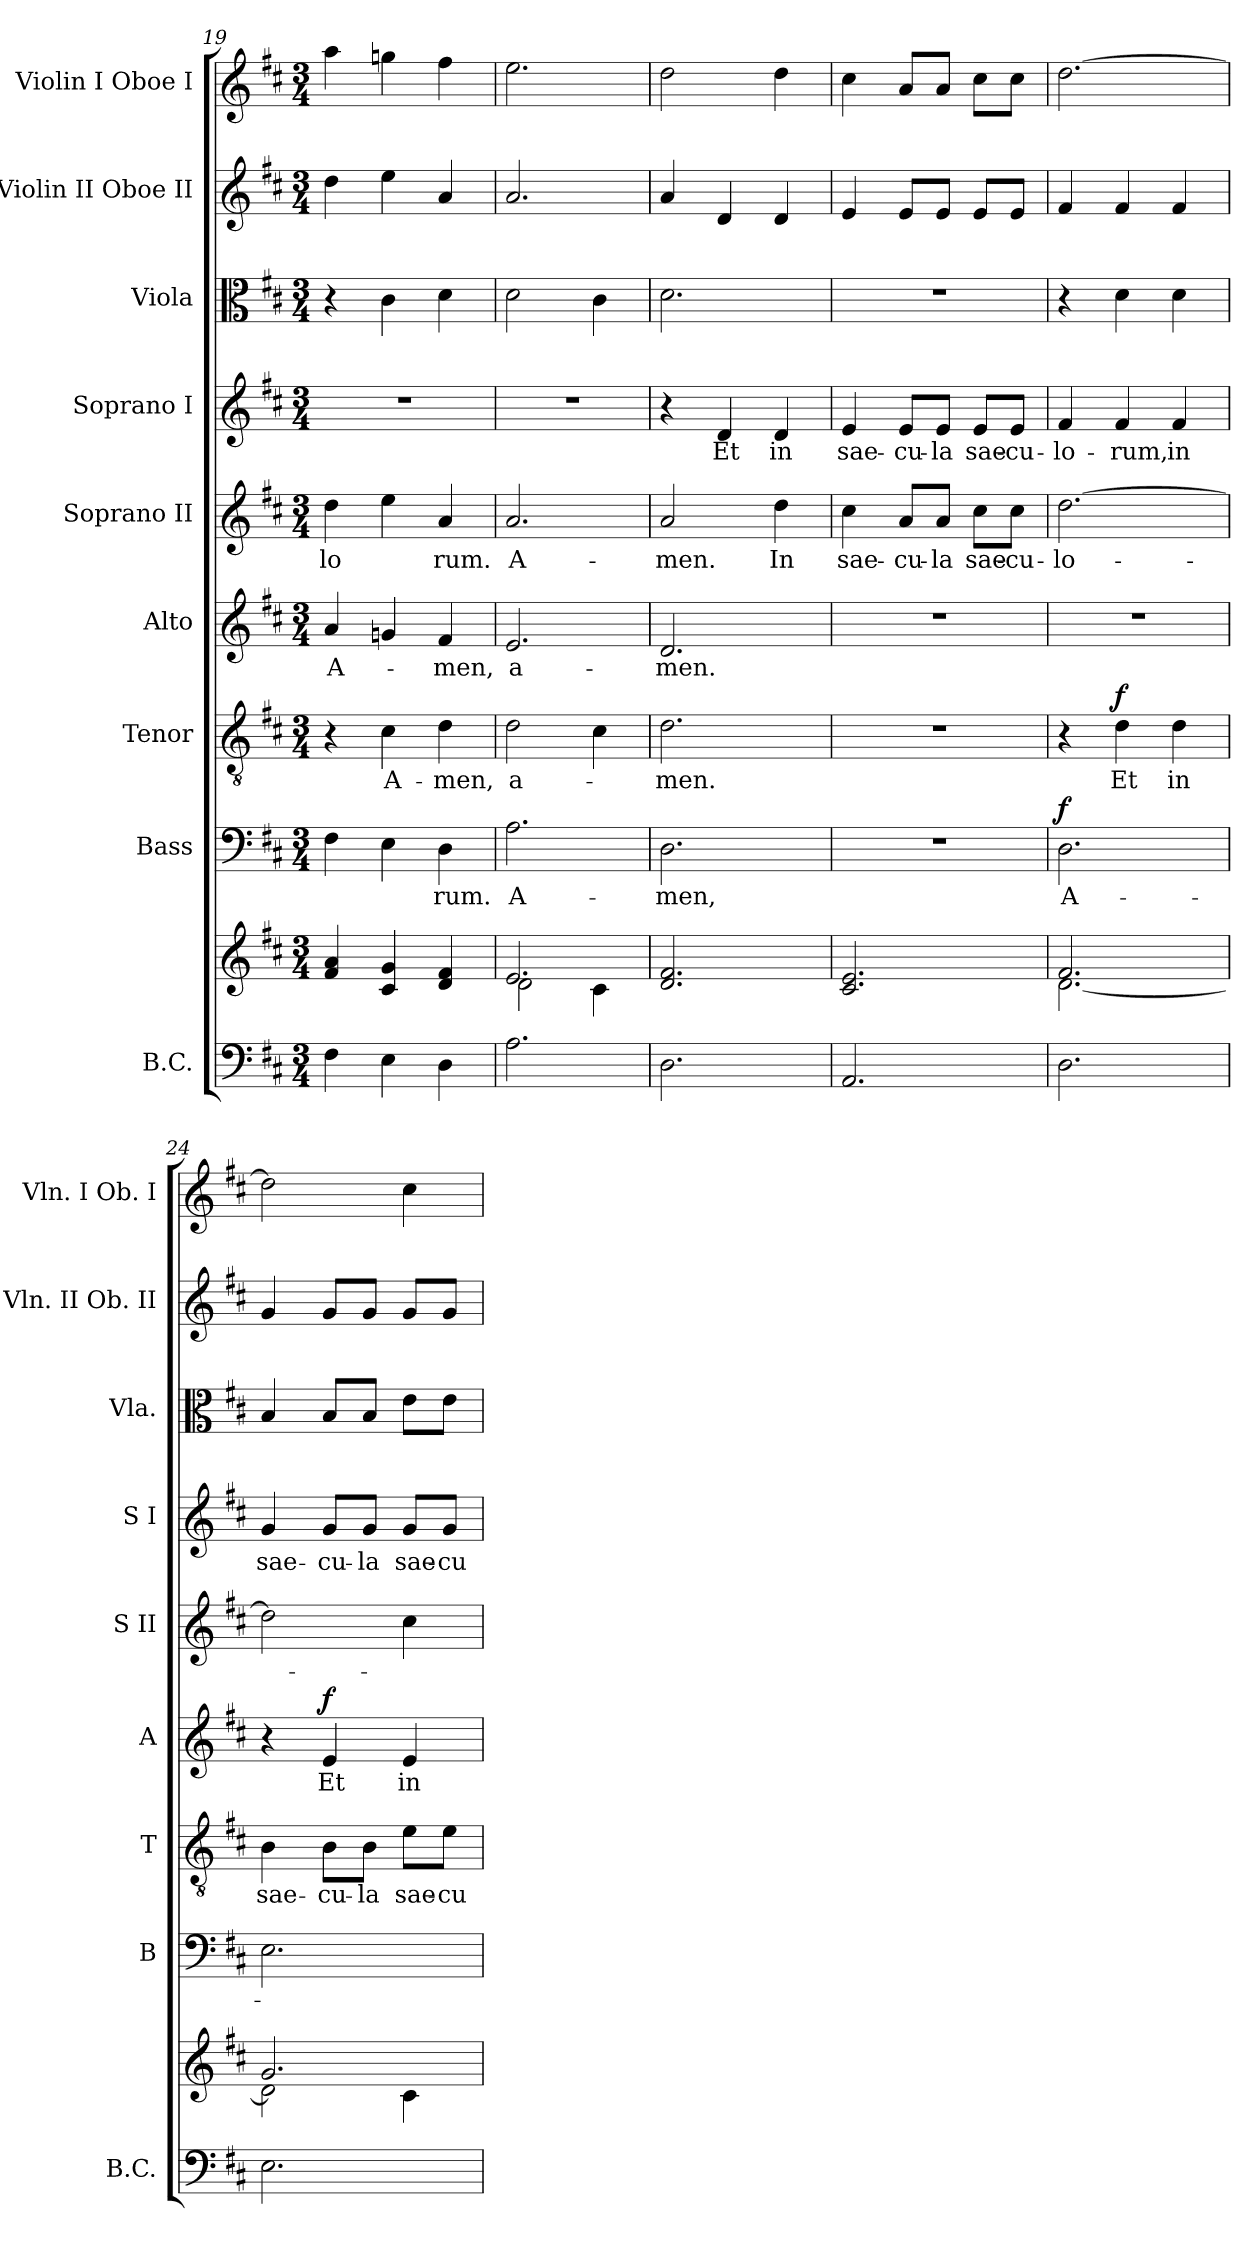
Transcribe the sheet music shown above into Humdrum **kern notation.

**kern	**kern	**kern	**text	**dynam	**kern	**text	**dynam	**kern	**text	**dynam	**kern	**text	**kern	**text	**kern	**kern	**kern
*part9	*part9	*part8	*part8	*part8	*part7	*part7	*part7	*part6	*part6	*part6	*part5	*part5	*part4	*part4	*part3	*part2	*part1
*staff10	*staff9	*staff8	*staff8	*staff8	*staff7	*staff7	*staff7	*staff6	*staff6	*staff6	*staff5	*staff5	*staff4	*staff4	*staff3	*staff2	*staff1
*I"B.C.	*	*I"Bass	*	*	*I"Tenor	*	*	*I"Alto	*	*	*I"Soprano II	*	*I"Soprano I	*	*I"Viola	*I"Violin II Oboe II	*I"Violin I Oboe I
*I'B.C.	*	*I'B	*	*	*I'T	*	*	*I'A	*	*	*I'S II	*	*I'S I	*	*I'Vla.	*I'Vln. II Ob. II	*I'Vln. I Ob. I
*clefF4	*clefG2	*clefF4	*	*	*clefGv2	*	*	*clefG2	*	*	*clefG2	*	*clefG2	*	*clefC3	*clefG2	*clefG2
*k[f#c#]	*k[f#c#]	*k[f#c#]	*	*	*k[f#c#]	*	*	*k[f#c#]	*	*	*k[f#c#]	*	*k[f#c#]	*	*k[f#c#]	*k[f#c#]	*k[f#c#]
*D:	*D:	*D:	*	*	*D:	*	*	*D:	*	*	*D:	*	*D:	*	*D:	*D:	*D:
*M3/4	*M3/4	*M3/4	*	*	*M3/4	*	*	*M3/4	*	*	*M3/4	*	*M3/4	*	*M3/4	*M3/4	*M3/4
=19	=19	=19	=19	=19	=19	=19	=19	=19	=19	=19	=19	=19	=19	=19	=19	=19	=19
!	!	!	!	!	!	!	!	!	!LO:LY:b	!	!	!LO:LY:b	!	!	!	!	!
4F#\	4f#/ 4a/	4F#\	.	.	4r	.	.	4a/	A-	.	4dd\	-lo	2.r	.	4r	4dd\	4aa\
!	!	!	!	!	!	!LO:LY:b	!	!	!	!	!	!	!	!	!	!	!
4E\	4c#/ 4g/	4E\	.	.	4c#\	A-	.	4gn/	.	.	4ee\	.	.	.	4c#\	4ee\	4ggni\
!	!	!	!LO:LY:b	!	!	!LO:LY:b	!	!	!LO:LY:b	!	!	!LO:LY:b	!	!	!	!	!
4D\	4d/ 4f#/	4D\	-rum.	.	4d\	-men,	.	4f#/	-men,	.	4a/	rum.	.	.	4d\	4a/	4ff#\
=20	=20	=20	=20	=20	=20	=20	=20	=20	=20	=20	=20	=20	=20	=20	=20	=20	=20
*	*^	*	*	*	*	*	*	*	*	*	*	*	*	*	*	*	*
!	!	!	!	!LO:LY:b	!	!	!LO:LY:b	!	!	!LO:LY:b	!	!	!LO:LY:b	!	!	!	!	!
2.A\	2.e/	2d\	2.A\	A-	.	2d\	a-	.	2.e/	a-	.	2.a/	A-	2.r	.	2d\	2.a/	2.ee\
.	.	4c#\	.	.	.	4c#\	.	.	.	.	.	.	.	.	.	4c#\	.	.
=21	=21	=21	=21	=21	=21	=21	=21	=21	=21	=21	=21	=21	=21	=21	=21	=21	=21	=21
!	!	!	!	!LO:LY:b	!	!	!LO:LY:b	!	!	!LO:LY:b	!	!	!LO:LY:b	!	!	!	!	!
*	*v	*v	*	*	*	*	*	*	*	*	*	*	*	*	*	*	*	*
2.D\	2.d/ 2.f#/	2.D\	-men,	.	2.d\	-men.	.	2.d/	-men.	.	2a/	-men.	4r	.	2.d\	4a/	2dd\
!	!	!	!	!	!	!	!	!	!	!	!	!	!	!LO:LY:b	!	!	!
.	.	.	.	.	.	.	.	.	.	.	.	.	4d/	Et	.	4d/	.
!	!	!	!	!	!	!	!	!	!	!	!	!LO:LY:b	!	!LO:LY:b	!	!	!
.	.	.	.	.	.	.	.	.	.	.	4dd\	In	4d/	in	.	4d/	4dd\
=22	=22	=22	=22	=22	=22	=22	=22	=22	=22	=22	=22	=22	=22	=22	=22	=22	=22
!	!	!	!	!	!	!	!	!	!	!	!	!LO:LY:b	!	!LO:LY:b	!	!	!
2.AA/	2.c#/ 2.e/	2.r	.	.	2.r	.	.	2.r	.	.	4cc#\	sae-	4e/	sae-	2.r	4e/	4cc#\
!	!	!	!	!	!	!	!	!	!	!	!	!LO:LY:b	!	!LO:LY:b	!	!	!
.	.	.	.	.	.	.	.	.	.	.	8a/L	-cu-	8e/L	-cu-	.	8e/L	8a/L
!	!	!	!	!	!	!	!	!	!	!	!	!LO:LY:b	!	!LO:LY:b	!	!	!
.	.	.	.	.	.	.	.	.	.	.	8a/J	-la	8e/J	-la	.	8e/J	8a/J
!	!	!	!	!	!	!	!	!	!	!	!	!LO:LY:b	!	!LO:LY:b	!	!	!
.	.	.	.	.	.	.	.	.	.	.	8cc#\L	sae-	8e/L	sae-	.	8e/L	8cc#\L
!	!	!	!	!	!	!	!	!	!	!	!	!LO:LY:b	!	!LO:LY:b	!	!	!
.	.	.	.	.	.	.	.	.	.	.	8cc#\J	-cu-	8e/J	-cu-	.	8e/J	8cc#\J
=23	=23	=23	=23	=23	=23	=23	=23	=23	=23	=23	=23	=23	=23	=23	=23	=23	=23
*	*^	*	*	*	*	*	*	*	*	*	*	*	*	*	*	*	*
!	!	!	!	!LO:LY:b	!LO:DY:a	!	!	!	!	!	!	!	!LO:LY:b	!	!LO:LY:b	!	!	!
2.D\	2.f#/	[<2.d\	2.D\	A-	f	4r	.	.	2.r	.	.	[2.dd\	-lo-	4f#/	-lo-	4r	4f#/	[2.dd\
!	!	!	!	!	!	!	!LO:LY:b	!LO:DY:a	!	!	!	!	!	!	!LO:LY:b	!	!	!
.	.	.	.	.	.	4d\	Et	f	.	.	.	.	.	4f#/	-rum,	4d\	4f#/	.
!	!	!	!	!	!	!	!LO:LY:b	!	!	!	!	!	!	!	!LO:LY:b	!	!	!
.	.	.	.	.	.	4d\	in	.	.	.	.	.	.	4f#/	in	4d\	4f#/	.
!!LO:PB:g=z
=24	=24	=24	=24	=24	=24	=24	=24	=24	=24	=24	=24	=24	=24	=24	=24	=24	=24	=24
!	!	!	!	!	!	!	!LO:LY:b	!	!	!	!	!	!	!	!LO:LY:b	!	!	!
2.E\	2.g/	2d\]	2.E\	.	.	4B\	sae-	.	4r	.	.	2dd\]	.	4g/	sae-	4B/	4g/	2dd\]
!	!	!	!	!	!	!	!LO:LY:b	!	!	!LO:LY:b	!LO:DY:a	!	!	!	!LO:LY:b	!	!	!
.	.	.	.	.	.	8B\L	-cu-	.	4e/	Et	f	.	.	8g/L	-cu-	8B/L	8g/L	.
!	!	!	!	!	!	!	!LO:LY:b	!	!	!	!	!	!	!	!LO:LY:b	!	!	!
.	.	.	.	.	.	8B\J	-la	.	.	.	.	.	.	8g/J	-la	8B/J	8g/J	.
!	!	!	!	!	!	!	!LO:LY:b	!	!	!LO:LY:b	!	!	!	!	!LO:LY:b	!	!	!
.	.	4c#\	.	.	.	8e\L	sae-	.	4e/	in	.	4cc#\	.	8g/L	sae-	8e\L	8g/L	4cc#\
!	!	!	!	!	!	!	!LO:LY:b	!	!	!	!	!	!	!	!LO:LY:b	!	!	!
.	.	.	.	.	.	8e\J	-cu-	.	.	.	.	.	.	8g/J	-cu-	8e\J	8g/J	.
*	*v	*v	*	*	*	*	*	*	*	*	*	*	*	*	*	*	*	*
=	=	=	=	=	=	=	=	=	=	=	=	=	=	=	=	=	=
*-	*-	*-	*-	*-	*-	*-	*-	*-	*-	*-	*-	*-	*-	*-	*-	*-	*-
